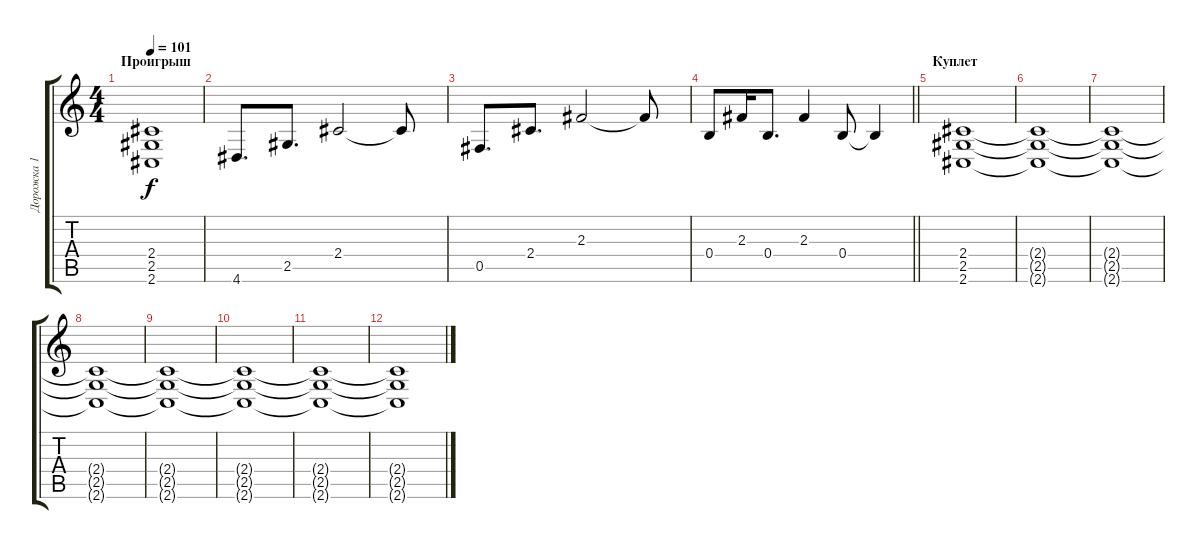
\track ("Дорожка 1" "Дорожка 1") {instrument distortionguitar}
\staff {score tabs}
\tuning (Db4 Ab3 E3 B2 Gb2 B1) {hide}
\ts (4 4)
\section ("" "Проигрыш")
\tempo 101
\clef g2
\ks c
(2.4 2.5 2.6).1{dy f} |
4.6.8{d} 2.5.8{d} 2.4.2 2.4{t}.8 |
0.5.8{d} 2.4.8{d} 2.3.2 2.3{t}.8 |
\barLineRight lightlight
0.4.8 2.3.16 0.4.8{d} 2.3.4 0.4.8 0.4{t}.4 |
\section ("" "Куплет")
(2.4 2.5 2.6).1{volume 0} |
(2.4{t} 2.5{t} 2.6{t}).1 |
(2.4{t} 2.5{t} 2.6{t}).1 |
(2.4{t} 2.5{t} 2.6{t}).1 |
(2.4{t} 2.5{t} 2.6{t}).1 |
(2.4{t} 2.5{t} 2.6{t}).1 |
(2.4{t} 2.5{t} 2.6{t}).1 |
(2.4{t} 2.5{t} 2.6{t}).1
